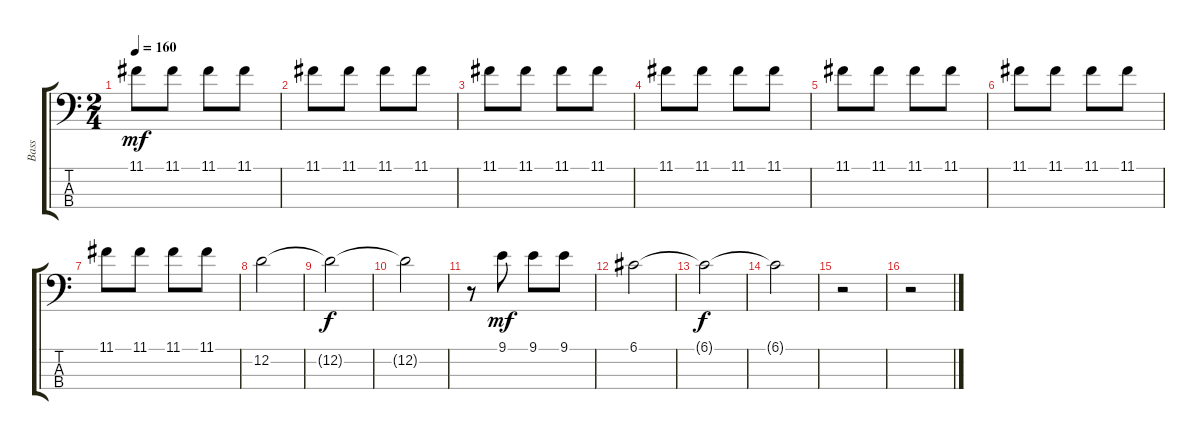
\track ("Bass" "Bass") {instrument electricbassfinger}
\staff {score tabs}
\tuning (G2 D2 A1 E1) {hide}
\ts (2 4)
\tempo 160
\clef f4
\ks c
11.1.8{dy mf} 11.1.8 11.1.8 11.1.8 |
11.1.8 11.1.8 11.1.8 11.1.8 |
11.1.8 11.1.8 11.1.8 11.1.8 |
11.1.8 11.1.8 11.1.8 11.1.8 |
11.1.8 11.1.8 11.1.8 11.1.8 |
11.1.8 11.1.8 11.1.8 11.1.8 |
11.1.8 11.1.8 11.1.8 11.1.8 |
12.2.2 |
12.2{t}.2{dy f} |
12.2{t}.2 |
r.8 9.1.8{dy mf} 9.1.8 9.1.8 |
6.1.2 |
6.1{t}.2{dy f} |
6.1{t}.2 |
r.2 |
r.2
